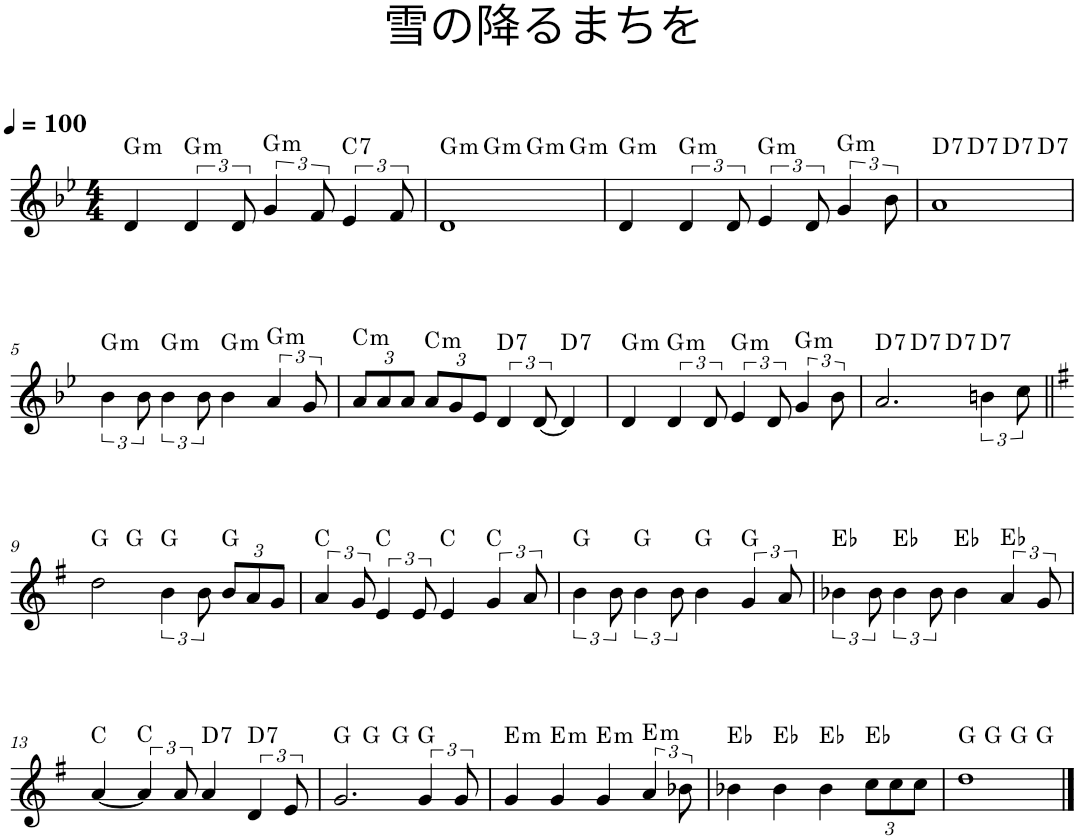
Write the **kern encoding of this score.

**kern	**harte
*part1	*part1
*staff1	*
*I"Piano	*
*I'Pno.	*
*clefG2	*
*k[b-e-]	*
*M4/4	*
*MM100	*
=1	=1
!	!LO:H:kt=m
4d/	G:min
!	!LO:H:kt=m
6d/	G:min
12d/	.
!	!LO:H:kt=m
6g/	G:min
12f/	.
!	!LO:H:kt=7
6e-/	C:7
12f/	.
=2	=2
!	!LO:H:kt=m
*^	*
*	*^	*
*	*	*^	*
1d	4ryy	2ryy	2.ryy	G:min
!	!	!	!	!LO:H:kt=m
.	2.ryy	.	.	G:min
!	!	!	!	!LO:H:kt=m
.	.	2ryy	.	G:min
!	!	!	!	!LO:H:kt=m
.	.	.	4ryy	G:min
=3	=3	=3	=3	=3
!	!	!	!	!LO:H:kt=m
*v	*v	*v	*v	*
4d/	G:min
!	!LO:H:kt=m
6d/	G:min
12d/	.
!	!LO:H:kt=m
6e-/	G:min
12d/	.
!	!LO:H:kt=m
6g/	G:min
12b-\	.
=4	=4
!	!LO:H:kt=7
*^	*
*	*^	*
*	*	*^	*
1a	4ryy	2ryy	2.ryy	D:7
!	!	!	!	!LO:H:kt=7
.	2.ryy	.	.	D:7
!	!	!	!	!LO:H:kt=7
.	.	2ryy	.	D:7
!	!	!	!	!LO:H:kt=7
.	.	.	4ryy	D:7
!!LO:LB:g=z	!!	!!	!!
=5	=5	=5	=5	=5
!	!	!	!	!LO:H:kt=m
*v	*v	*v	*v	*
6b-\	G:min
12b-\	.
!	!LO:H:kt=m
6b-\	G:min
12b-\	.
!	!LO:H:kt=m
4b-\	G:min
!	!LO:H:kt=m
6a/	G:min
12g/	.
=6	=6
*Xbrackettup	*
!	!LO:H:kt=m
12a/L	C:min
12a/	.
12a/J	.
!	!LO:H:kt=m
12a/L	C:min
12g/	.
12e-/J	.
*brackettup	*
!	!LO:H:kt=7
6d/	D:7
[12d/	.
!	!LO:H:kt=7
4d/]	D:7
=7	=7
!	!LO:H:kt=m
4d/	G:min
!	!LO:H:kt=m
6d/	G:min
12d/	.
!	!LO:H:kt=m
6e-/	G:min
12d/	.
!	!LO:H:kt=m
6g/	G:min
12b-\	.
=8	=8
!	!LO:H:kt=7
*^	*
*	*^	*
2.a/	4ryy	2ryy	D:7
!	!	!	!LO:H:kt=7
.	2.ryy	.	D:7
!	!	!	!LO:H:kt=7
.	.	2ryy	D:7
!	!	!	!LO:H:kt=7
6bn\	.	.	D:7
12cc\	.	.	.
*v	*v	*v	*
!!LO:LB:g=z
=9||	=9||
*k[f#]	*
*^	*
2dd\	4ryy	G:maj
.	2.ryy	G:maj
6b\	.	G:maj
12b\	.	.
*Xbrackettup	*	*
12b/L	.	G:maj
12a/	.	.
12g/J	.	.
*v	*v	*
=10	=10
*brackettup	*
6a/	C:maj
12g/	.
6e/	C:maj
12e/	.
4e/	C:maj
6g/	C:maj
12a/	.
=11	=11
6b\	G:maj
12b\	.
6b\	G:maj
12b\	.
4b\	G:maj
6g/	G:maj
12a/	.
=12	=12
6b-X\	Eb:maj
12b-\	.
6b-\	Eb:maj
12b-\	.
4b-\	Eb:maj
6a/	Eb:maj
12g/	.
!!LO:LB:g=z
=13	=13
[4a/	C:maj
6a/]	C:maj
12a/	.
!	!LO:H:kt=7
4a/	D:7
!	!LO:H:kt=7
6d/	D:7
12e/	.
=14	=14
*^	*
*	*^	*
2.g/	4ryy	2ryy	G:maj
.	2.ryy	.	G:maj
.	.	2ryy	G:maj
6g/	.	.	G:maj
12g/	.	.	.
=15	=15	=15	=15
!	!	!	!LO:H:kt=m
*v	*v	*v	*
4g/	E:min
!	!LO:H:kt=m
4g/	E:min
!	!LO:H:kt=m
4g/	E:min
!	!LO:H:kt=m
6a/	E:min
12b-X\	.
=16	=16
4b-X\	Eb:maj
4b-\	Eb:maj
4b-\	Eb:maj
*Xbrackettup	*
12cc\L	Eb:maj
12cc\	.
12cc\J	.
=17	=17
*^	*
*	*^	*
*	*	*^	*
1dd	4ryy	2ryy	2.ryy	G:maj
.	2.ryy	.	.	G:maj
.	.	2ryy	.	G:maj
.	.	.	4ryy	G:maj
*v	*v	*v	*v	*
==	==
*-	*-
